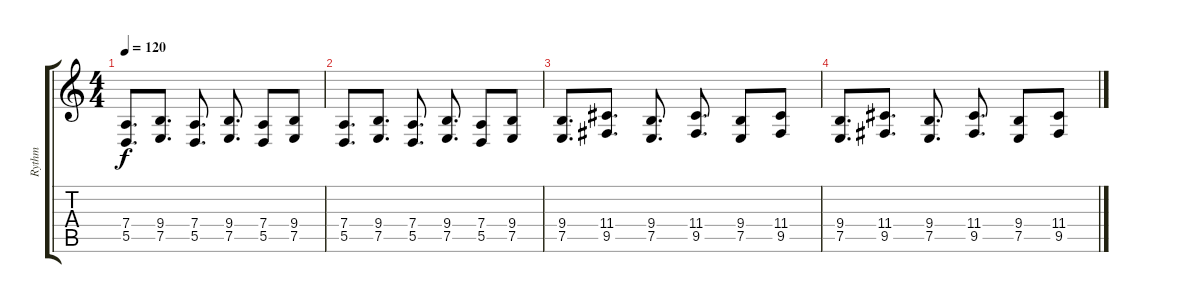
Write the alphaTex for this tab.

\track ("Rythm" "Rythm") {instrument acousticgrandpiano}
\staff {score tabs}
\tuning (E4 B3 G3 D3 A2 E2) {hide}
\ts (4 4)
\tempo 120
\clef g2
\ks c
(7.4 5.5).8{d dy f} (9.4 7.5).8{d} (7.4 5.5).8{d} (9.4 7.5).8{d} (7.4 5.5).8 (9.4 7.5).8 |
(7.4 5.5).8{d} (9.4 7.5).8{d} (7.4 5.5).8{d} (9.4 7.5).8{d} (7.4 5.5).8 (9.4 7.5).8 |
(9.4 7.5).8{d} (11.4 9.5).8{d} (9.4 7.5).8{d} (11.4 9.5).8{d} (9.4 7.5).8 (11.4 9.5).8 |
(9.4 7.5).8{d} (11.4 9.5).8{d} (9.4 7.5).8{d} (11.4 9.5).8{d} (9.4 7.5).8 (11.4 9.5).8
